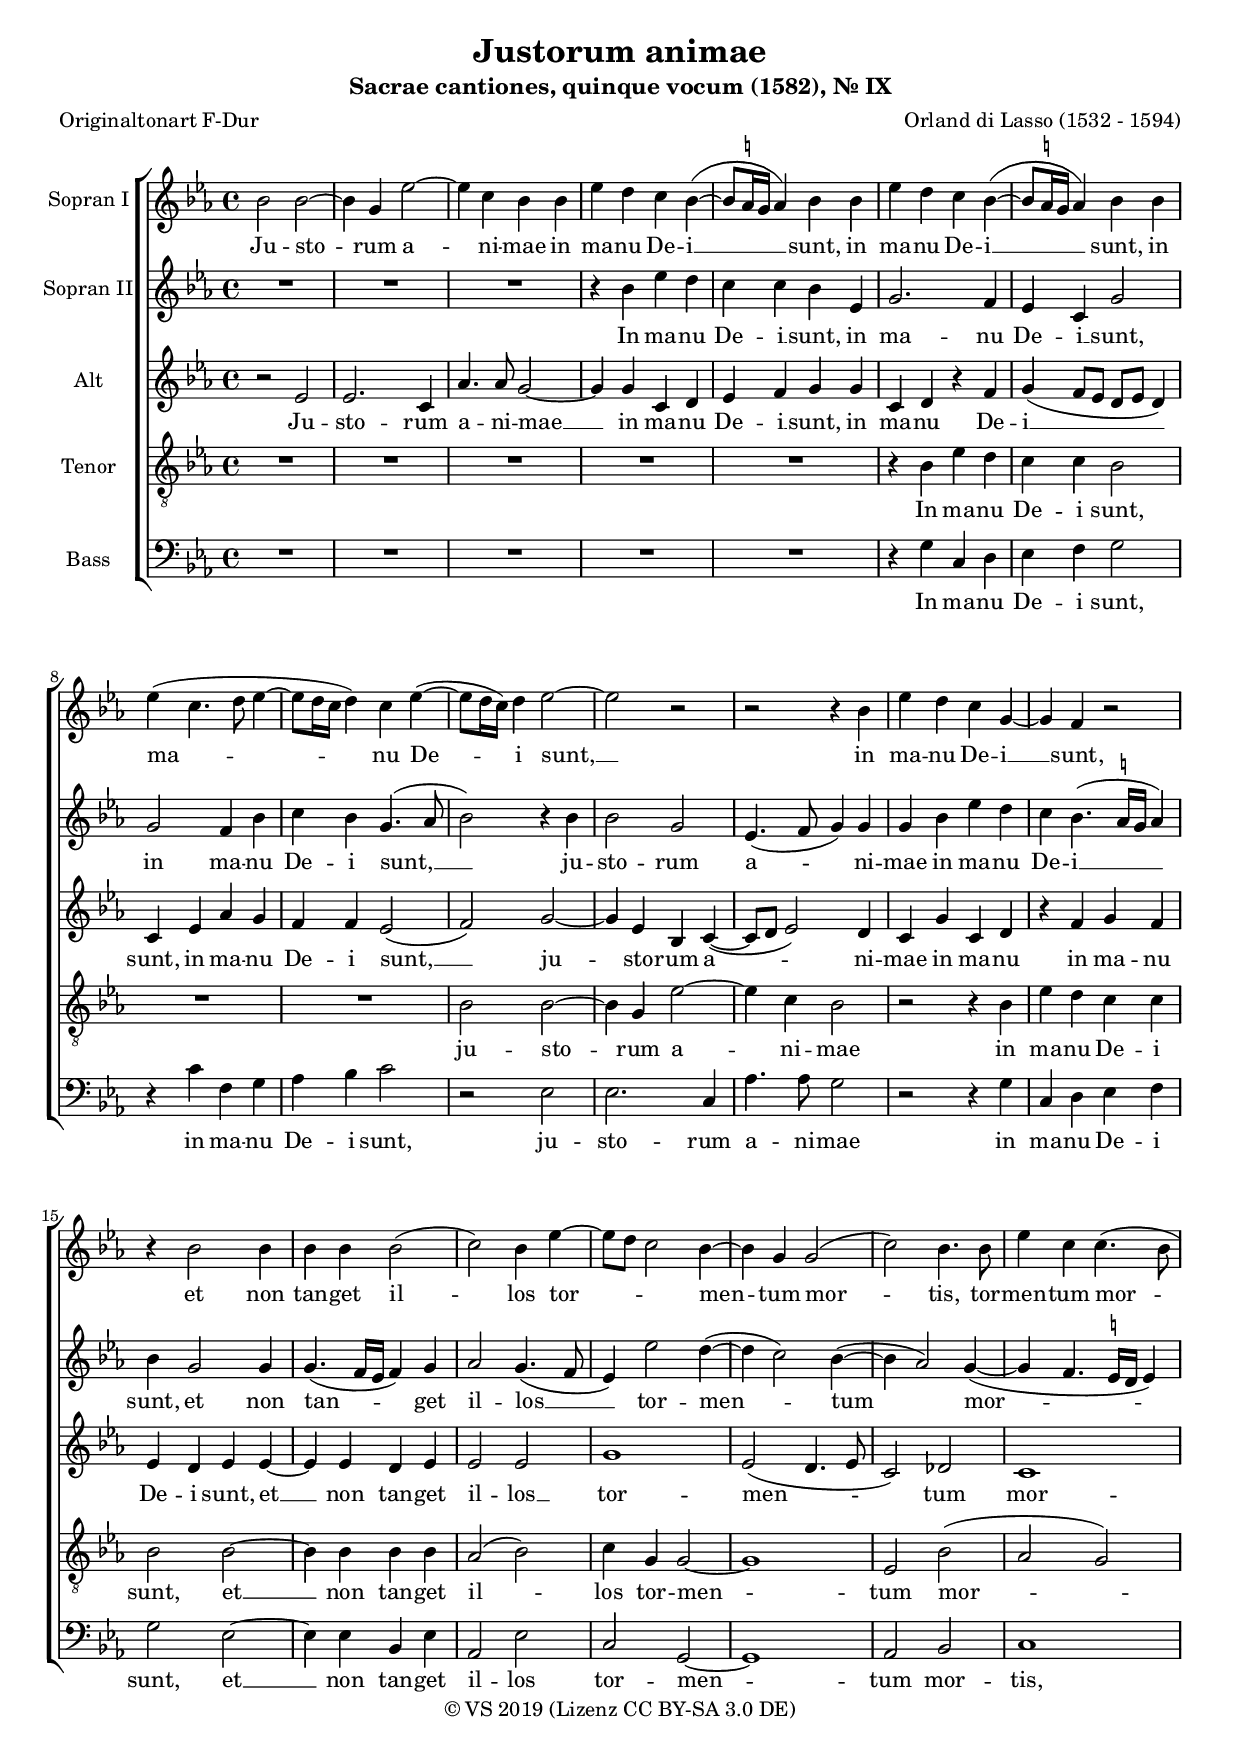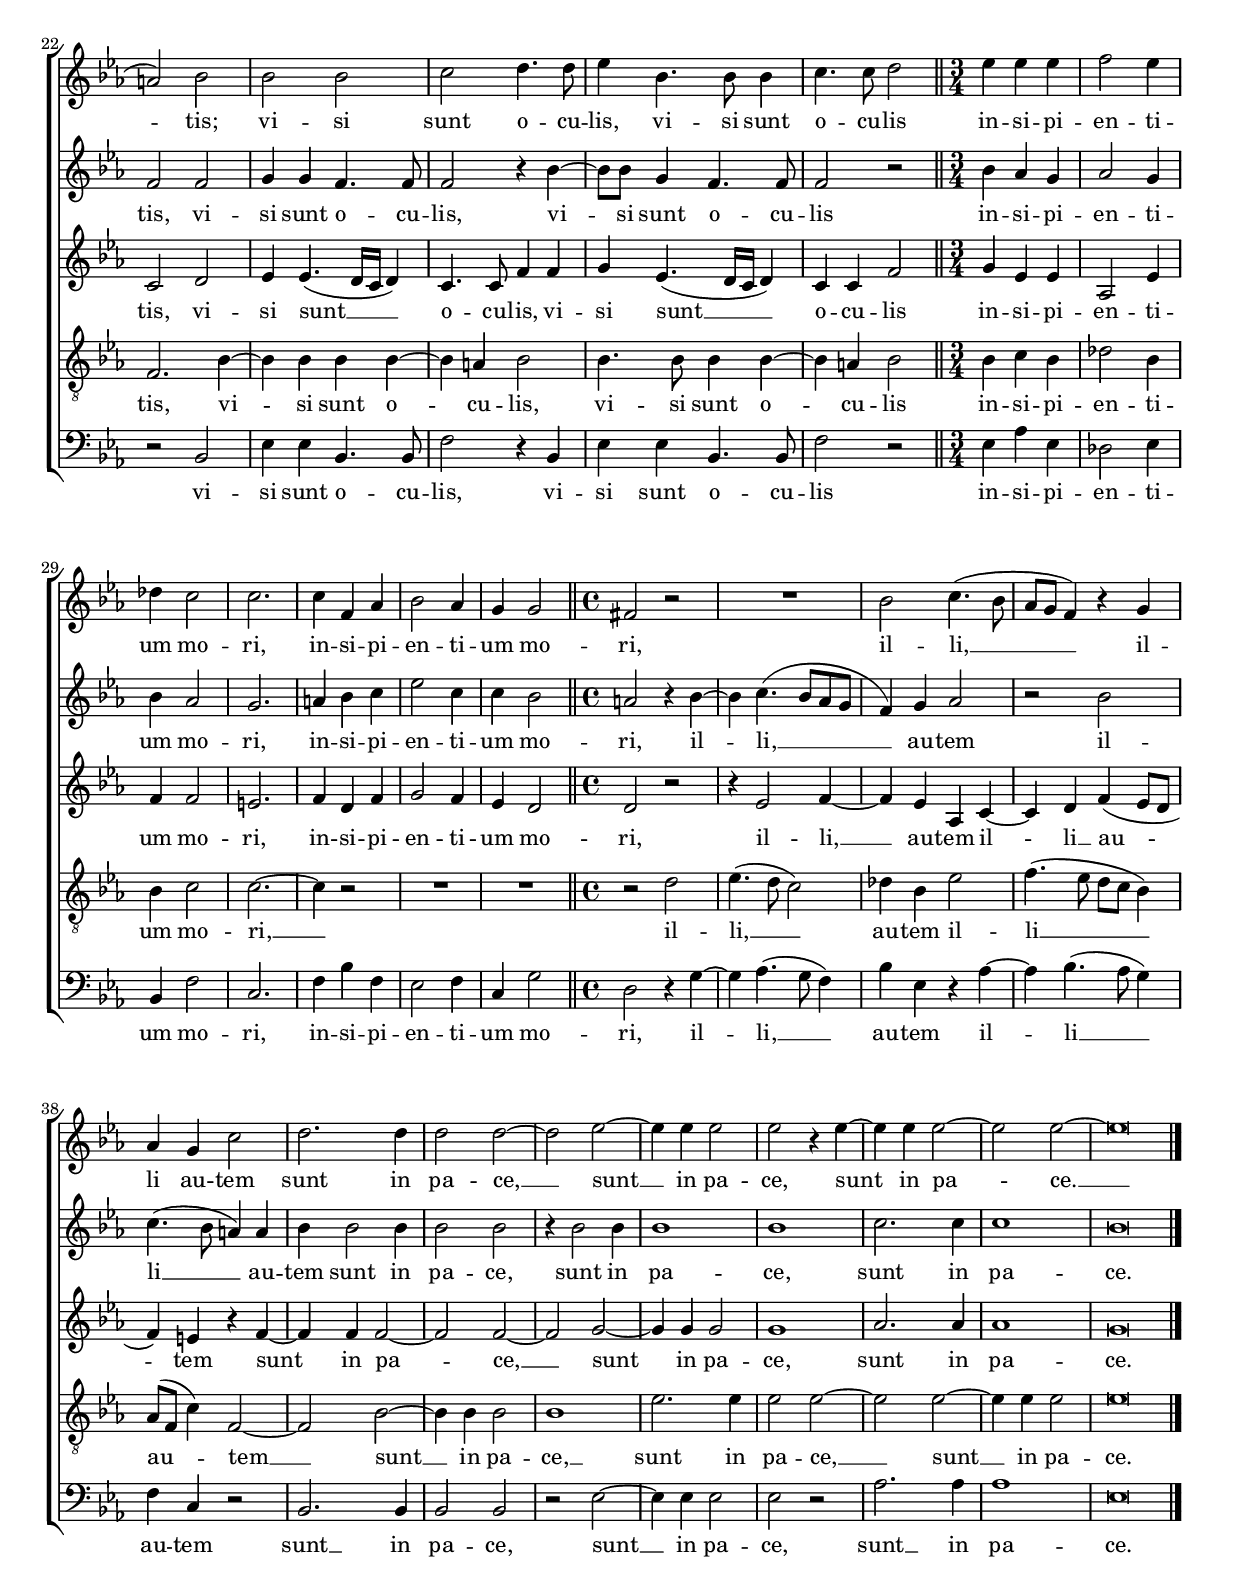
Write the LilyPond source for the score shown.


\version "2.18.2"
% automatically converted by musicxml2ly from justorum-animae-lasso.musicxml

%% additional definitions required by the score:
\language "deutsch"

#(set-global-staff-size 17.7)

\paper {
	#(set-paper-size "a4")
	print-page-number = ##f
%	indent = 0
%	ragged-bottom = ##t
%	ragged-last-bottom = ##f
%	markup-system-spacing #'basic-distance = #5
%	system-system-spacing #'basic-distance = #5
%	top-markup-spacing #'basic-distance = #10
%	top-system-spacing #'basic-distance = #10
%	system-system-spacing #'minimum-distance = #5
%	annotate-spacing = ##t	% Darstellung änderbarer Abstände
}

\header {
	encodingsoftware = "MuseScore 3.2.3"
	encodingdate = "2019-11-17"
	title = "Justorum animae"
	subtitle = "Sacrae cantiones, quinque vocum (1582), Nr. IX"
	composer = "Orland di Lasso (1532 - 1594)"
	poet = "Originaltonart F-Dur"
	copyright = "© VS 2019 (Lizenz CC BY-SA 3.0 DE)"
	% Voreingestellte LilyPond-Tagline entfernen
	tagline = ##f
}

\layout {
    \context { \Score
        skipBars = ##t
    }
}

ficta = { \once \set suggestAccidentals = ##t }

SopranOneVoice =  \relative c'' {
    \clef "treble" \key f \major | % 1
    c2 c2 ~ | % 2
    c4 a4 f'2 ~ | % 3
    f4 d4 c4 c4 | % 4
    f4 e4 d4 c4 (~ | % 5
    c8 \ficta h16 a16 h4) c4 c4 | % 6
    f4 e4 d4 c4 (~ | % 7
    c8 \ficta h16 a16 h4) c4 c4 | % 8
    f4 ( d4. e8 f4 ~ | % 9
    f8 e16 d16 e4) d4 f4 ( ~ | \barNumberCheck #10
    f8 e16 d16 ) e4 f2 ~ | % 11
    f2 r2 | % 12
    r2 r4 c4 | % 13
    f4 e4 d4 a4 ~ | % 14
    a4 g4 r2 | % 15
    r4 c2 c4 | % 16
    c4 c4 c2 ( | % 17
    d2 ) c4 f4 ~ | % 18
    f8 e8 d2 c4 ~ | % 19
    c4 a4 a2 ( | \barNumberCheck #20
    d2 ) c4. c8 | % 21
    f4 d4 d4. ( c8 | % 22
    h2 ) c2 | % 23
    c2 c2 | % 24
    d2 e4. e8 | % 25
    f4 c4. c8 c4 | % 26
    d4. d8 e2 \bar "||" | % 27
    \time 3/4 f4 f4 f4 | % 28
    g2 f4 | % 29
    es4 d2 | \barNumberCheck #30
    d2. | % 31
    d4 g,4 b4 | % 32
    c2 b4 | % 33
    a4 a2 \bar "||" | % 34
    \time 4/4 gis2 r2 | % 35
	R1 | % 36
	c2 d4. ( c8 | % 36
    b8 a8 g4 ) r4 a4 | % 37
    b4 a4 d2 | % 39
	e2. e4 | \barNumberCheck #40
    e2 e2 ~ |
    e2 f2 ~ | % 41
    f4 f4 f2 | % 42
    f2 r4 f4 ~ | % 43
    f4 f4 f2 ~ | % 44
    f2 f2 ~ |
    \cadenzaOn f\breve \bar "|."
}


SopranTwoVoice =  \relative c'' {
    \clef "treble" \key f \major
    R1*3 | % 3
    r4 c4 f4 e4 | % 5
    d4 d4 c4 f,4 | % 6
    a2. g4 | % 7
    f4 d4 a'2 | % 8
    a2 g4 c4 | % 9
    d4 c4 a4. ( b8 | \barNumberCheck #10
    c2 ) r4 c4 | % 11
    c2 a2 | % 12
    f4. ( g8 a4 ) a4 | % 13
    a4 c4 f4 e4 | % 14
    d4 c4. ( \ficta h16 a16 h4 ) | % 15
    c4 a2 a4 | % 16
    a4. ( g16 f16 g4 ) a4 | % 17
    b2 a4. ( g8 | % 18
    f4 ) f'2 e4 ( ~ | % 19
    e4 d2 ) c4 ~ ( | \barNumberCheck #20
	c4 b2 ) a4 (~ | % 21
    a4 g4. \ficta fis16 e16 fis4 ) | % 22
    g2 g2 | % 23
    a4 a4 g4. g8 | % 24
    g2 r4 c4 ~ | % 25
    c8 c8 a4 g4. g8 | % 26
    g2 r2 \bar "||" | % 27
    \time 3/4 c4 b4 a4 | % 28
    b2 a4 | % 29
    c4 b2 | \barNumberCheck #30
    a2. | % 31
    h4 c4 d4 | % 32
    f2 d4 | % 33
    d4 c2 \bar "||" | % 34
    \time 4/4 h2 r4 c4 ~ | % 35
    c4 d4. ( c8 b8 a8 | %36
	g4 ) a4 b2 | % 37
	r2 c2 | % 38
    d4. ( c8 h4 ) h4 | % 39
    c4 c2 c4 | \barNumberCheck #40
    c2 c2 |
    r4 c2 c4 | % 41
    c1 | % 42
    c1 | % 43
    d2. d4 | % 44
    d1 | % 45
    \cadenzaOn c\breve \bar "|."
}

AltVoice =  \relative f' {
    \clef "treble" \key f \major
    r2 f2 | % 2
    f2. d4 | % 3
    b'4. b8 a2 ~ | % 4
    a4 a4 d,4 e4 | % 5
    f4 g4 a4 a4 | % 6
    d,4 e4 r4 g4 | % 7
    a4 (g8 f8 e8 f8 e4 ) | % 8
    d4 f4 b4 a4 | % 9
    g4 g4 f2 ( | \barNumberCheck #10
    g2 ) a2 ~ | % 11
    a4 f4 c4 d4 (~ | % 12
    d8 e8 f2 ) e4 | % 13
    d4 a'4 d,4 e4 | % 14
    r4 g4 a4 g4 | % 15
    f4 e4 f4 f4 ~ | % 16
    f4 f4 e4 f4 | % 17
    f2 f2 | % 18
    a1 | % 19
    f2 ( e4. f8 | \barNumberCheck #20
    d2 ) es2 | % 21
    d1 | % 22
    d2 e2 | % 23
    f4 f4. ( e16 d16 e4 ) | % 24
    d4. d8 g4 g4 | % 25
    a4 f4. ( e16 d16 e4 ) | % 26
    d4 d4 g2 \bar "||" | % 27
    \time 3/4 a4 f4 f4 | % 28
    b,2 f'4 | % 29
    g4 g2 | \barNumberCheck #30
    fis2. | % 31
    g4 e4 g4 | % 32
    a2 g4 | % 33
    f4 e2 \bar "||" | % 34
    \time 4/4 e2 r2 | % 35
    r4 f2 g4 ~ g4 f4 b,4 d4 ~ | % 36
    d4 e4 g4 ( f8 e8 | % 37
    g4 ) fis4 r4 g4 ~ | % 38
    g4 g4 g2 ~ | % 39
    g2 g2 ~ | % 40
    g2 a2 ~ | % 41
    a4 a4 a2 | % 42
    a1 | % 43
    b2. b4 | % 44
    b1 | % 45
    \cadenzaOn a\breve \bar "|."
}

TenorVoice =  \relative a {
    \clef "treble_8" \key f \major
    R1*5 | % 5
    r4 c4 f4 e4 | % 7
    d4 d4 c2 | % 9
	R1*2 |
    c2 c2 ~ | % 11
    c4 a4 f'2 ~ | % 12
    f4 d4 c2 | % 14
	r2 r4 c4 |
    f4 e4 d4 d4 | % 15
    c2 c2 ~ | % 16
    c4 c4 c4 c4 | % 17
    b2 ( c2 ) | % 18
    d4 a4 a2 ~ | % 19
    a1 | \barNumberCheck #20
    f2 c'2 ( | % 21
    b2 a2 ) | % 22
    g2. c4 ~ | % 23
    c4 c4 c4 c4 ~ | % 24
    c4 h4 c2 | % 25
    c4. c8 c4 c4 ~ | % 26
    c4 h4 c2 \bar "||" | % 27
    \time 3/4 c4 d4 c4 | % 28
    es2 c4 | % 29
    c4 d2 | \barNumberCheck #30
    d2. ~ | % 31
	d4 r2 | %32
    R2.*2 \bar "||" | % 34
    \time 4/4 r2 e2 | % 35
    f4. ( e8 d2) |
    es4 c4 f2 | % 36
    g4. (f8 e8 d8 c4) | % 37
    b8 ( g8 d'4 ) g,2 ~ | % 38
    g2 c2 ~ | % 39
    c4 c4 c2 | % 40
    c1 | % 41
    f2. f4 | % 42
    f2 f2 ~ | % 43
    f2 f2 ~ | % 44
    f4 f4 f2 |
    \cadenzaOn f\breve \bar "|."
}

BassVoice =  \relative a {
    \clef bass \key f \major
    R1*5 | % 5
    r4 a4 d,4 e4 | % 7
    f4 g4 a2 | % 8
    r4 d4 g,4 a4 | % 9
    b4 c4 d2 |
    r2 f,2 | % 11
    f2. d4 | % 12
    b'4. b8 a2 | % 14
	r2 r4 a4 |
    d,4 e4 f4 g4 | % 15
    a2 f2 ~ | % 16
    f4 f4 c4 f4 | % 17
    b,2 f'2 | % 18
    d2 a2 ~ | % 19
    a1 | \barNumberCheck #20
    b2 c2 | % 21
    d1 | % 22
    r2 c2 | % 23
    f4 f4 c4. c8 | % 25
	g'2 r4 c,4 |
    f4 f4 c4. c8 | % 26
    g'2 r2 \bar "||" | % 27
    \time 3/4 f4 b4 f4 | % 28
    es2 f4 | % 29
    c4 g'2 | \barNumberCheck #30
    d2. | % 31
    g4 c4 g4 | % 32
    f2 g4 | % 33
    d4 a'2 \bar "||" | % 34
    \time 4/4 e2 r4 a4 ~ | % 35
    a4 b4. ( a8 g4 ) c4 f,4 r4 b4 ~ | % 36
    b4 c4. ( b8 a4 ) | % 37
    g4 d4 r2 | % 38
    c2. c4 | % 39
    c2 c2 | % 41
    r2 f2 ~ |
    f4 f4 f2 | % 42
    f2 r2 | % 43
    b2. b4 | % 44
    b1 | % 45
    \cadenzaOn f\breve \bar "|."
}

LyricsSopranOne = \lyricmode {
	Ju -- sto -- rum a -- ni -- mae
	in ma -- nu De -- i __ sunt,
	in ma -- nu De -- i __ sunt,
	in ma -- nu De -- i sunt, __
	in ma -- nu De -- i __ sunt,
	et non tan -- get il -- los tor -- _ _ men -- tum mor -- tis,
	tor -- men -- tum mor -- tis;
	vi -- si sunt o -- cu -- lis,
	vi -- si sunt o -- cu -- lis
	in -- si -- pi -- en -- ti -- um mo -- ri,
	in -- si -- pi -- en -- ti -- um mo -- ri,
	il -- li, __
	il -- li au -- tem
	sunt in pa -- ce, __
	sunt __ in pa -- ce,
	sunt in pa -- ce. __
}

LyricsSopranTwo = \lyricmode {
	In ma -- nu De -- i __ sunt,
	in ma -- nu De -- i __ sunt,
	in ma -- nu De -- i sunt, __
	ju -- sto -- rum a -- ni -- mae
	in ma -- nu De -- i __ sunt,
	et non tan -- get il -- los __
	tor -- men -- tum mor -- tis,
	vi -- si sunt o -- cu -- lis,
	vi -- si sunt o -- cu -- lis
	in -- si -- pi -- en -- ti -- um mo -- ri,
	in -- si -- pi -- en -- ti -- um mo -- ri,
	il -- li, __
	au -- tem il -- li __ au -- tem
	sunt in pa -- ce,
	sunt in pa -- ce,
	sunt in pa -- ce.
}

LyricsAlt = \lyricmode {
	Ju -- sto -- rum a -- ni -- mae __
	in ma -- nu De -- i __ sunt,
	in ma -- nu De -- i __ sunt,
	in ma -- nu De -- i sunt, __
	ju -- sto -- rum a -- ni -- mae
	in ma -- nu in ma -- nu De -- i sunt,
	et __ non tan -- get il -- los __
	tor -- men -- tum mor -- tis,
	vi -- si sunt __ o -- cu -- lis,
	vi -- si sunt __ o -- cu -- lis
	in -- si -- pi -- en -- ti -- um mo -- ri,
	in -- si -- pi -- en -- ti -- um mo -- ri,
	il -- li, __
	au -- tem il -- li __ au -- tem sunt in pa -- ce, __
	sunt in pa -- ce,
	sunt in pa -- ce.
}

LyricsTenor = \lyricmode {
	In ma -- nu De -- i sunt,
	ju -- sto -- rum a -- ni -- mae
	in ma -- nu De -- i sunt,
	et __ non tan -- get il -- los
	tor -- men -- tum mor -- tis,
	vi -- si sunt o -- cu -- lis,
	vi -- si sunt o -- cu -- lis
	in -- si -- pi -- en -- ti -- um mo -- ri, __
	il -- li, __
	au -- tem il -- li __ au -- tem __
	sunt __ in pa -- ce, __
	sunt in pa -- ce, __
	sunt __ in pa -- ce.
}

LyricsBass = \lyricmode {
	In ma -- nu De -- i sunt,
	in ma -- nu De -- i sunt,
	ju -- sto -- rum a -- ni -- mae
	in ma -- nu De -- i sunt,
	et __ non tan -- get il -- los
	tor -- men -- tum mor -- tis,
	vi -- si sunt o -- cu -- lis,
	vi -- si sunt o -- cu -- lis
	in -- si -- pi -- en -- ti -- um mo -- ri,
	in -- si -- pi -- en -- ti -- um mo -- ri,
	il -- li, __
	au -- tem il -- li __ au -- tem
	sunt __ in pa -- ce,
	sunt __ in pa -- ce,
	sunt __ in pa -- ce.
}

% The score definition
\score {
    <<
    	\new ChoirStaff <<
	        \new Staff <<
	            \set Staff.instrumentName = "Sopran I"
	            \context Staff <<
	                \context Voice = "SopranOneVoice" { \transpose f es \SopranOneVoice }
            		\new Lyrics \lyricsto "SopranOneVoice" \LyricsSopranOne
	                >>
	            >>
	        \new Staff <<
	            \set Staff.instrumentName = "Sopran II"
	            \context Staff <<
	                \context Voice = "SopranTwoVoice" { \transpose f es \SopranTwoVoice }
            		\new Lyrics \lyricsto "SopranTwoVoice" \LyricsSopranTwo
	                >>
	            >>
	        \new Staff <<
	            \set Staff.instrumentName = "Alt"
	            \context Staff <<
	                \context Voice = "AltVoice" { \transpose f es \AltVoice }
            		\new Lyrics \lyricsto "AltVoice" \LyricsAlt
	                >>
	            >>
	        \new Staff <<
	            \set Staff.instrumentName = "Tenor"
	            \context Staff <<
	                \context Voice = "TenorVoice" { \transpose f es \TenorVoice }
            		\new Lyrics \lyricsto "TenorVoice" \LyricsTenor
	                >>
	            >>
	        \new Staff <<
	            \set Staff.instrumentName = "Bass"
	            \context Staff <<
	                \context Voice = "BassVoice" { \transpose f es \BassVoice }
            		\new Lyrics \lyricsto "BassVoice" \LyricsBass
	                >>
	            >>
			>>
    >>
    \layout {}
    \midi {}
}

